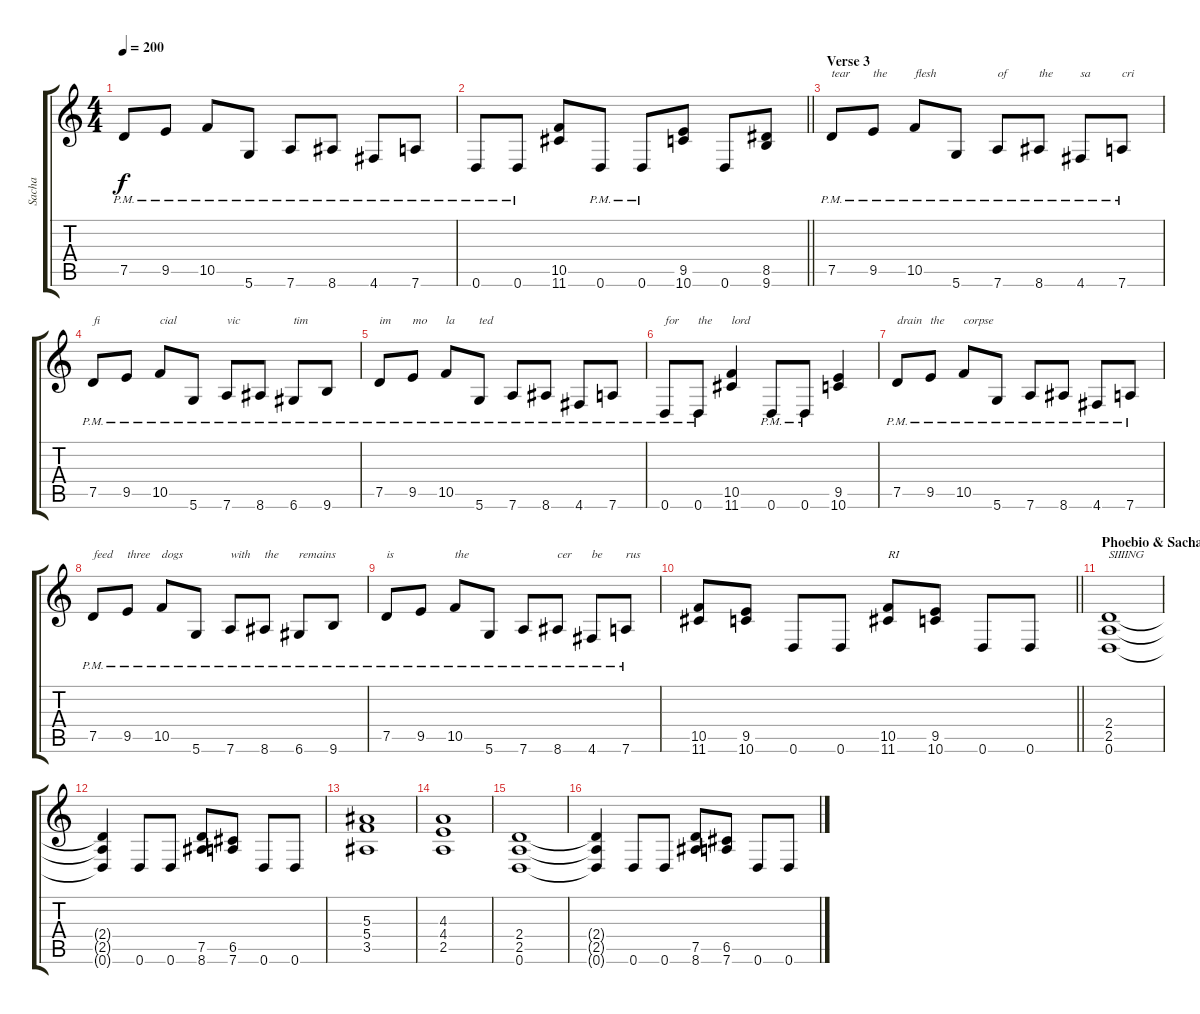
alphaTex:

\track ("Sacha" "Sacha") {instrument distortionguitar}
\staff {score tabs}
\tuning (D4 A3 F3 C3 G2 D2) {hide}
\ts (4 4)
\tempo 200
\clef g2
\ks c
7.5{pm}.8{dy f} 9.5{pm}.8 10.5{pm}.8 5.6{pm}.8 7.6{pm}.8 8.6{pm}.8 4.6{pm}.8 7.6{pm}.8 |
\barLineRight lightlight
0.6{pm}.8 0.6{pm}.8 (10.5 11.6).8 0.6{pm}.8 0.6{pm}.8 (9.5 10.6).8 0.6.8 (8.5 9.6).8 |
\section ("" "Verse 3")
7.5{pm}.8{txt "tear"} 9.5{pm}.8{txt "the"} 10.5{pm}.8{txt "flesh"} 5.6{pm}.8 7.6{pm}.8{txt "of"} 8.6{pm}.8{txt "the"} 4.6{pm}.8{txt "sa"} 7.6{pm}.8{txt "cri"} |
7.5{pm}.8{txt "fi"} 9.5{pm}.8 10.5{pm}.8{txt "cial"} 5.6{pm}.8 7.6{pm}.8{txt "vic"} 8.6{pm}.8 6.6{pm}.8{txt "tim"} 9.6{pm}.8 |
7.5{pm}.8{txt "im"} 9.5{pm}.8{txt "mo"} 10.5{pm}.8{txt "la"} 5.6{pm}.8{txt "ted"} 7.6{pm}.8 8.6{pm}.8 4.6{pm}.8 7.6{pm}.8 |
0.6{pm}.8{txt "for"} 0.6{pm}.8{txt "the"} (10.5 11.6).4{txt "lord"} 0.6{pm}.8 0.6{pm}.8 (9.5 10.6).4 |
7.5{pm}.8{txt "drain"} 9.5{pm}.8{txt "the"} 10.5{pm}.8{txt "corpse"} 5.6{pm}.8 7.6{pm}.8 8.6{pm}.8 4.6{pm}.8 7.6{pm}.8 |
7.5{pm}.8{txt "feed"} 9.5{pm}.8{txt "three"} 10.5{pm}.8{txt "dogs"} 5.6{pm}.8 7.6{pm}.8{txt "with "} 8.6{pm}.8{txt "the"} 6.6{pm}.8{txt "remains"} 9.6{pm}.8 |
7.5{pm}.8{txt "is"} 9.5{pm}.8 10.5{pm}.8{txt "the"} 5.6{pm}.8 7.6{pm}.8 8.6{pm}.8{txt "cer"} 4.6{pm}.8{txt "be"} 7.6{pm}.8{txt "rus"} |
\barLineRight lightlight
(10.5 11.6).8 (9.5 10.6).8 0.6.8 0.6.8 (10.5 11.6).8{txt "RI"} (9.5 10.6).8 0.6.8 0.6.8 |
\section ("" "Phoebio & Sacha Duo")
(2.4 2.5 0.6).1{txt "SIIIING"} |
(2.4{t} 2.5{t} 0.6{t}).4 0.6.8 0.6.8 (7.5 8.6).8 (6.5 7.6).8 0.6.8 0.6.8 |
(5.3 5.4 3.5).1 |
(4.3 4.4 2.5).1 |
(2.4 2.5 0.6).1 |
(2.4{t} 2.5{t} 0.6{t}).4 0.6.8 0.6.8 (7.5 8.6).8 (6.5 7.6).8 0.6.8 0.6.8
